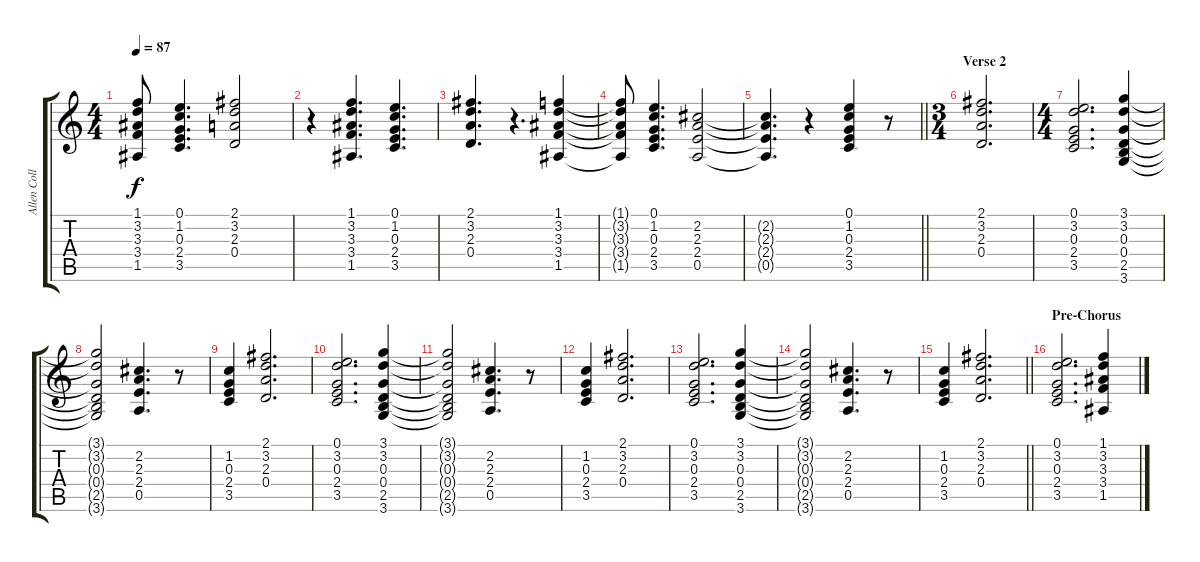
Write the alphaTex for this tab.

\track ("Allen Collins" "Allen Coll") {instrument acousticguitarsteel}
\staff {score tabs}
\tuning (E4 B3 G3 D3 A2 E2) {hide}
\ts (4 4)
\tempo 87
\clef g2
\ks c
(1.1{t} 3.2{t} 3.3{t} 3.4{t} 1.5{t}).8{dy f} (0.1 1.2 0.3 2.4 3.5).4{d} (2.1 3.2 2.3 0.4).2 |
r.4 (1.1 3.2 3.3 3.4 1.5).4{d} (0.1 1.2 0.3 2.4 3.5).4{d} |
(2.1 3.2 2.3 0.4).4{d} r.4{d} (1.1 3.2 3.3 3.4 1.5).4 |
(1.1{t} 3.2{t} 3.3{t} 3.4{t} 1.5{t}).8 (0.1 1.2 0.3 2.4 3.5).4{d} (2.2 2.3 2.4 0.5).2 |
\barLineRight lightlight
(2.2{t} 2.3{t} 2.4{t} 0.5{t}).4{d} r.4 (0.1 1.2 0.3 2.4 3.5).4 r.8 |
\ts (3 4)
\section ("" "Verse 2")
(2.1 3.2 2.3 0.4).2{d} |
\ts (4 4)
(0.1 3.2 0.3 2.4 3.5).2{d} (3.1 3.2 0.3 0.4 2.5 3.6).4 |
(3.1{t} 3.2{t} 0.3{t} 0.4{t} 2.5{t} 3.6{t}).2 (2.2 2.3 2.4 0.5).4{d} r.8 |
(1.2 0.3 2.4 3.5).4 (2.1 3.2 2.3 0.4).2{d} |
(0.1 3.2 0.3 2.4 3.5).2{d} (3.1 3.2 0.3 0.4 2.5 3.6).4 |
(3.1{t} 3.2{t} 0.3{t} 0.4{t} 2.5{t} 3.6{t}).2 (2.2 2.3 2.4 0.5).4{d} r.8 |
(1.2 0.3 2.4 3.5).4 (2.1 3.2 2.3 0.4).2{d} |
(0.1 3.2 0.3 2.4 3.5).2{d} (3.1 3.2 0.3 0.4 2.5 3.6).4 |
(3.1{t} 3.2{t} 0.3{t} 0.4{t} 2.5{t} 3.6{t}).2 (2.2 2.3 2.4 0.5).4{d} r.8 |
\barLineRight lightlight
(1.2 0.3 2.4 3.5).4 (2.1 3.2 2.3 0.4).2{d} |
\section ("" "Pre-Chorus")
(0.1 3.2 0.3 2.4 3.5).2{d} (1.1 3.2 3.3 3.4 1.5).4
